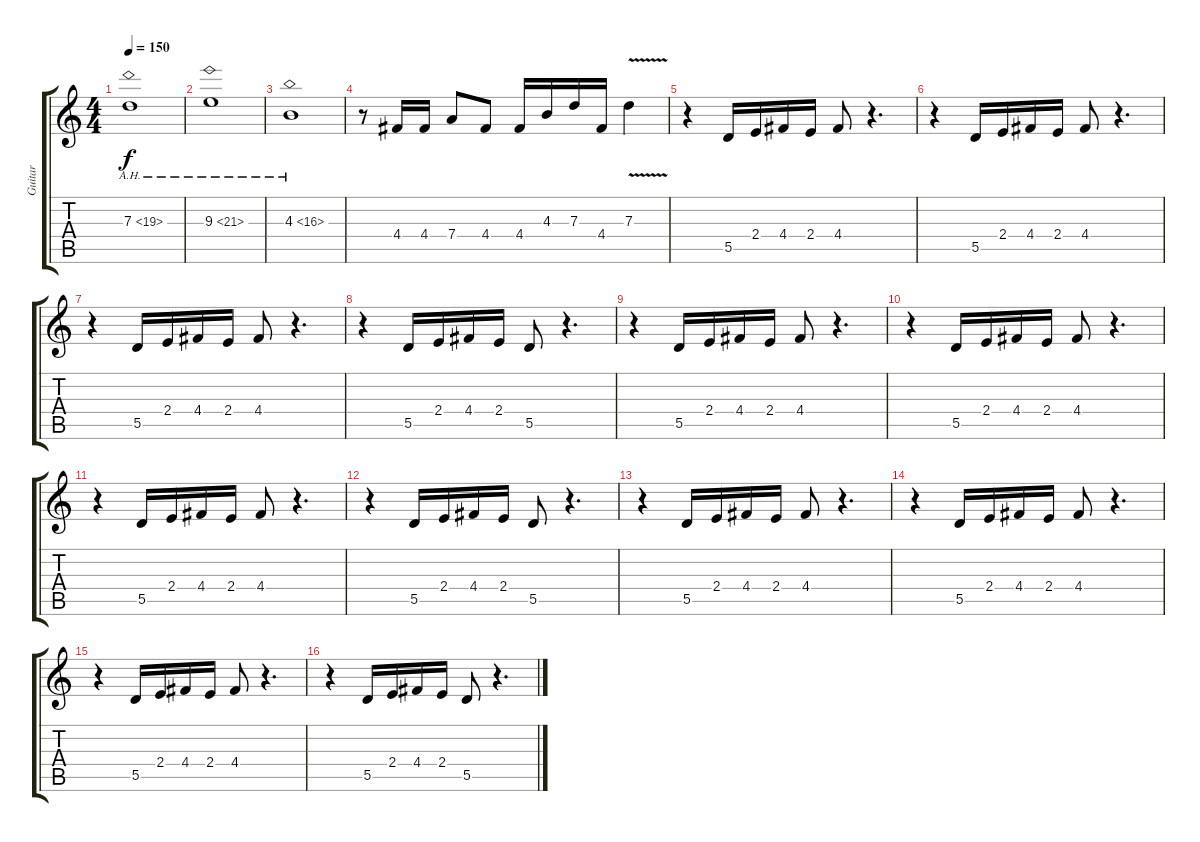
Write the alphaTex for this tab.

\track ("Guitar" "Guitar") {instrument distortionguitar}
\staff {score tabs}
\tuning (E4 B3 G3 D3 A2 E2) {hide}
\ts (4 4)
\tempo 150
\clef g2
\ks c
7.3{ah 12}.1{dy f} |
9.3{ah 12}.1 |
4.3{ah 12}.1 |
r.8 4.4.16 4.4.16 7.4.8 4.4.8 4.4.16 4.3.16 7.3.16 4.4.16 7.3{v}.4 |
r.4 5.5.16 2.4.16 4.4.16 2.4.16 4.4.8 r.4{d} |
r.4 5.5.16 2.4.16 4.4.16 2.4.16 4.4.8 r.4{d} |
r.4 5.5.16 2.4.16 4.4.16 2.4.16 4.4.8 r.4{d} |
r.4 5.5.16 2.4.16 4.4.16 2.4.16 5.5.8 r.4{d} |
r.4 5.5.16 2.4.16 4.4.16 2.4.16 4.4.8 r.4{d} |
r.4 5.5.16 2.4.16 4.4.16 2.4.16 4.4.8 r.4{d} |
r.4 5.5.16 2.4.16 4.4.16 2.4.16 4.4.8 r.4{d} |
r.4 5.5.16 2.4.16 4.4.16 2.4.16 5.5.8 r.4{d} |
r.4 5.5.16 2.4.16 4.4.16 2.4.16 4.4.8 r.4{d} |
r.4 5.5.16 2.4.16 4.4.16 2.4.16 4.4.8 r.4{d} |
r.4 5.5.16 2.4.16 4.4.16 2.4.16 4.4.8 r.4{d} |
r.4 5.5.16 2.4.16 4.4.16 2.4.16 5.5.8 r.4{d}
